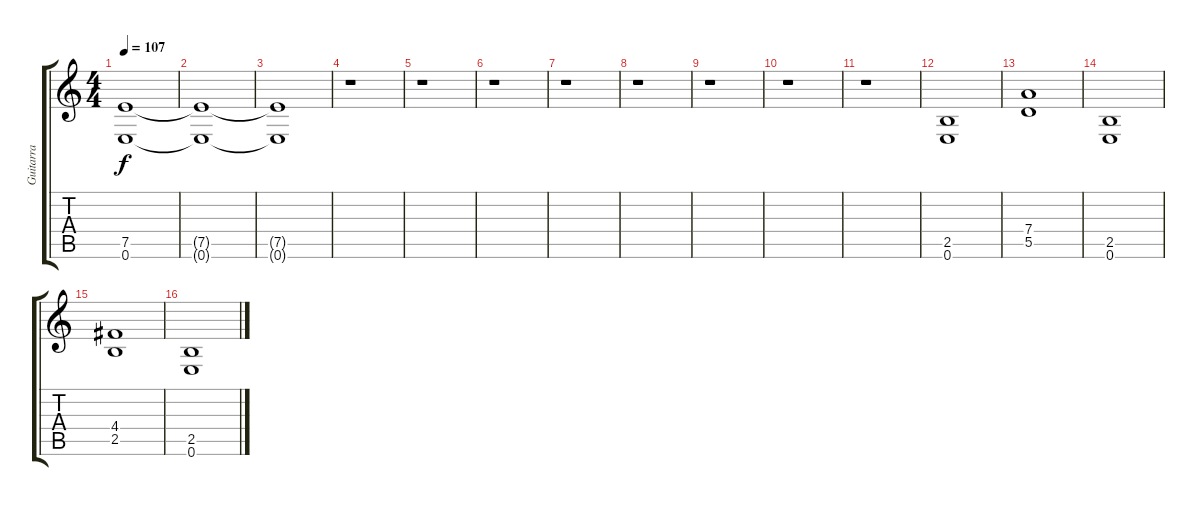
\track ("Guitarra" "Guitarra") {instrument distortionguitar}
\staff {score tabs}
\tuning (E4 B3 G3 D3 A2 E2) {hide}
\ts (4 4)
\tempo 107
\clef g2
\ks c
(7.5{t} 0.6{t}).1{dy f} |
(7.5{t} 0.6{t}).1 |
(7.5{t} 0.6{t}).1 |
r.1 |
r.1 |
r.1 |
r.1 |
r.1 |
r.1 |
r.1 |
r.1 |
(2.5 0.6).1{volume 16} |
(7.4 5.5).1 |
(2.5 0.6).1 |
(4.4 2.5).1 |
(2.5 0.6).1
